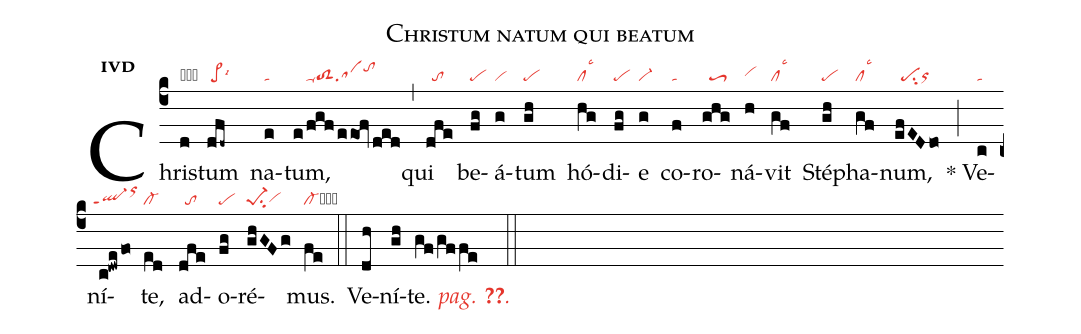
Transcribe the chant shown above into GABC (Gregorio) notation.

name:Christum natum qui beatum;
office-part:in;
mode:4d;
nabc-lines:1;
%%
initial-style:1;
name:Christum natum qui beatum;
mode:4;
office-part:Invitatorium;
annotation:Inv.;
annotation:iv;
nabc-lines: 1;
%%
(c4) Chris(d|obta)tum(dfd~|/pe>lsi6) na(e|ta)tum,(e/fgf/eeo!fvded|////ta-toS2satohj) (,) qui(dfe|//to) be(fg|pe)á(g|vi)tum(gh|pe) hó(hg|cllsc3)di(fg|pe)e(g|vi-) co(f|ta)ro(ghg|//toS3)ná(h|vihh)vit(gf|cllsc3) Sté(gh|pe)pha(gf|cllsc3)num,(efEDdo|//pesu2orhg) (;)
<sp>*</sp> Ve(c|ta)ní(c!dwefo|``ql-ppt1orhk)te,(ed|cl-) ad(dfe|//to)o(fg|pe)ré(ghGFg|pe-1su2vihg)mus.(fe|cl-cb) (::)
Ve(dh)ní(gh)t{e}. <c><i>pag. <v>\pageref{M-ORIP4c}</v>.</i></c>(gf/gffe ::)
